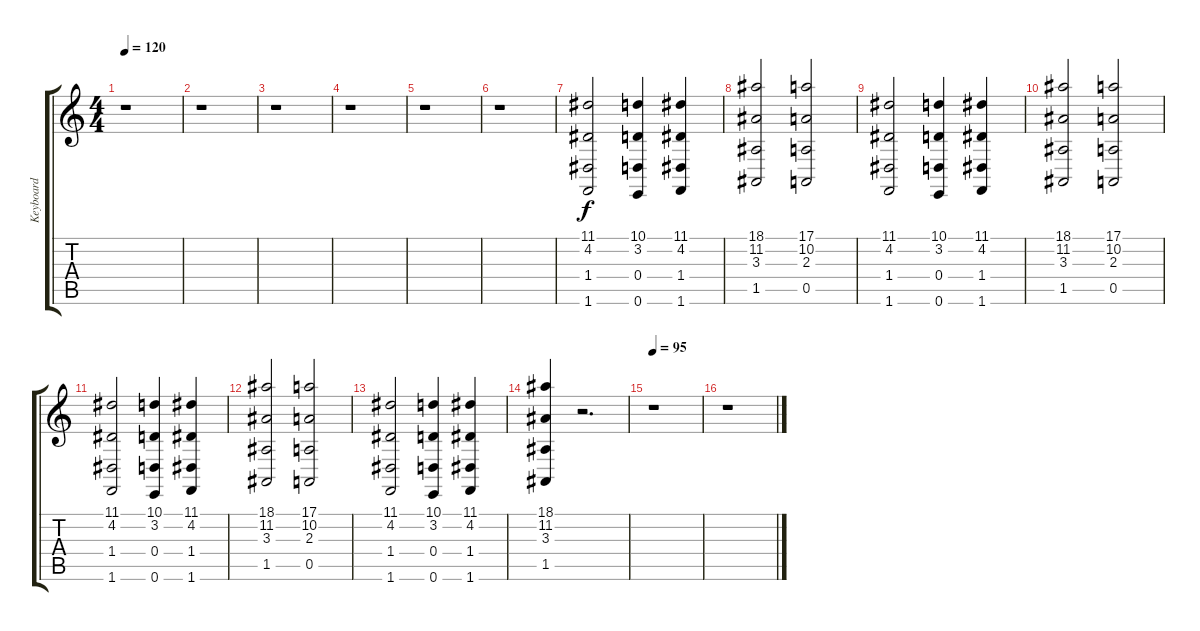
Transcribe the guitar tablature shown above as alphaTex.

\track ("Keyboard" "Keyboard") {instrument orchestrahit}
\staff {score tabs}
\tuning (E4 B3 G3 D3 A2 E2) {hide}
\ts (4 4)
\tempo 120
\clef g2
\ks c
r.1{dy f} |
r.1 |
r.1 |
r.1 |
r.1 |
r.1 |
(11.1 4.2 1.4 1.6).2 (10.1 3.2 0.4 0.6).4 (11.1 4.2 1.4 1.6).4 |
(18.1 11.2 3.3 1.5).2 (17.1 10.2 2.3 0.5).2 |
(11.1 4.2 1.4 1.6).2 (10.1 3.2 0.4 0.6).4 (11.1 4.2 1.4 1.6).4 |
(18.1 11.2 3.3 1.5).2 (17.1 10.2 2.3 0.5).2 |
(11.1 4.2 1.4 1.6).2 (10.1 3.2 0.4 0.6).4 (11.1 4.2 1.4 1.6).4 |
(18.1 11.2 3.3 1.5).2 (17.1 10.2 2.3 0.5).2 |
(11.1 4.2 1.4 1.6).2 (10.1 3.2 0.4 0.6).4 (11.1 4.2 1.4 1.6).4 |
(18.1 11.2 3.3 1.5).4 r.2{d} |
\tempo 95
r.1 |
r.1
